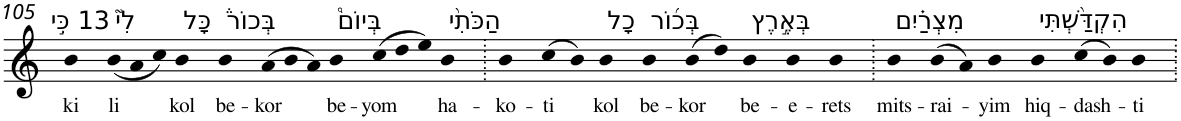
**kern	**text
*part1	*part1
*staff1	*staff1
*I"Piano	*
*I'Pno	*
!!LO:PB:g=z
*clefG2	*
*k[]	*
=105	=105
!LO:TX:a:t=13 כִּ֣י	!
!	!LO:LY:b
4b	ki
*Xtuplet	*
!LO:TX:a:t=לִי֮	!
!	!LO:LY:b
(<12b	li
12a	.
12cc)	.
!LO:TX:a:t=כָּל	!
!	!LO:LY:b
4b	kol
!LO:TX:a:t=בְּכוֹר֒	!
!	!LO:LY:b
4b	be-
!	!LO:LY:b
(>12a	-kor
12b	.
12a)	.
!LO:TX:a:t=בְּיוֹם֩	!
!	!LO:LY:b
4b	be-
!	!LO:LY:b
(>12cc	-yom
12dd	.
12ee)	.
!LO:TX:a:t=הַכֹּתִ֨י	!
!	!LO:LY:b
4b	ha-
=106.	=106.
!	!LO:LY:b
4b	-ko-
!	!LO:LY:b
(>8cc	-ti
8b)	.
!LO:TX:a:t=כָל	!
!	!LO:LY:b
4b	kol
!LO:TX:a:t=בְּכ֜וֹר	!
!	!LO:LY:b
4b	be-
!	!LO:LY:b
(>8b	-kor
8dd)	.
!LO:TX:a:t=בְּאֶ֣רֶץ	!
!	!LO:LY:b
4b	be-
!	!LO:LY:b
4b	-e-
!	!LO:LY:b
4b	-rets
=107.	=107.
!LO:TX:a:t=מִצְרַ֗יִם	!
!	!LO:LY:b
4b	mits-
!	!LO:LY:b
(>8b	-rai-
8a)	.
!	!LO:LY:b
4b	-yim
!LO:TX:a:t=הִקְדַּ֨שְׁתִּי	!
!	!LO:LY:b
4b	hiq-
!	!LO:LY:b
(>8cc	-dash-
8b)	.
!	!LO:LY:b
4b	-ti
=.	=.
*-	*-
